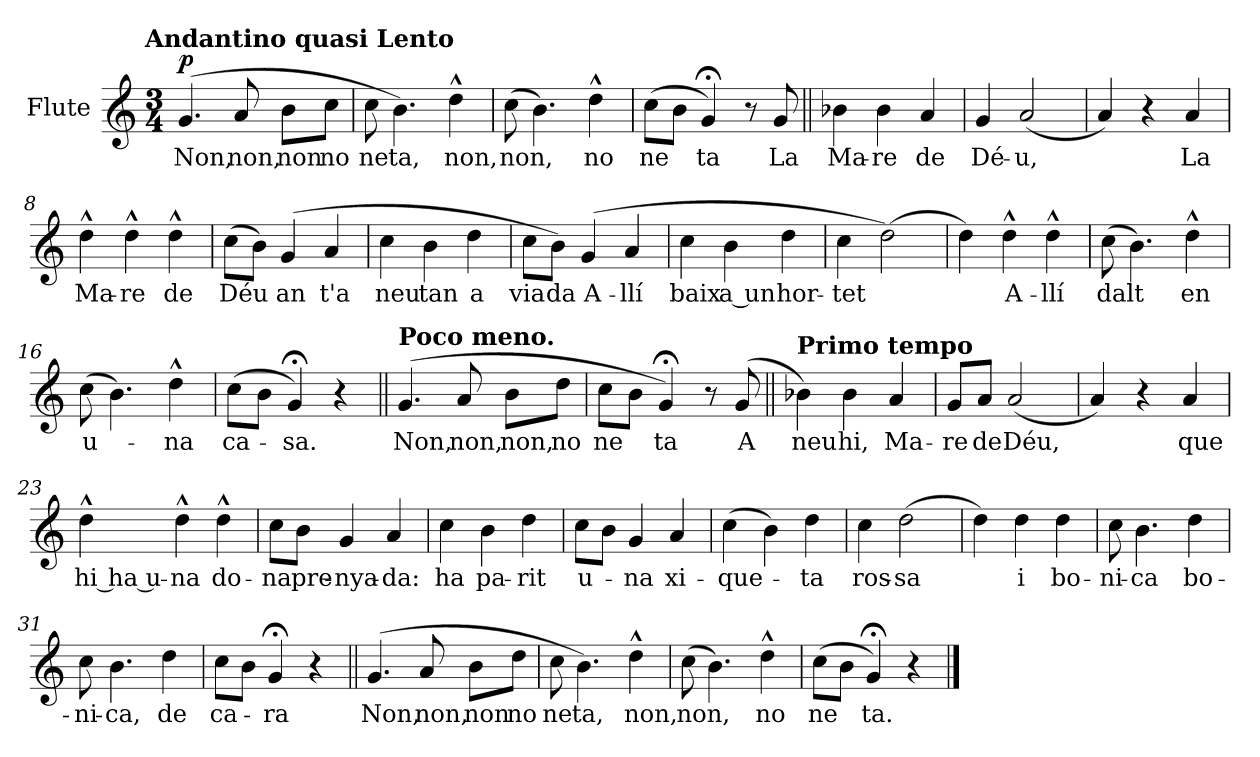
**kern	**text	**dynam
*part1	*part1	*part1
*staff1	*staff1	*staff1
*I"Flute	*	*
*I'Fl	*	*
*clefG2	*	*
*k[]	*	*
!!LO:TX:omd:t=Andantino quasi Lento
*M3/4	*	*
*MM80	*	*
=1	=1	=1
!	!	!LO:DY:a
(>4.g/	Non,	p
8a/	non,	.
8b\L	non	.
8cc\J	no	.
=2	=2	=2
8cc\	ne	.
4.b\)	ta,	.
4dd^^\	non,	.
=3	=3	=3
(>8cc\	non,	.
4.b\)	.	.
4dd^^\	no	.
=4	=4	=4
(>8cc\L	ne	.
8b\J	.	.
4g;</)	ta	.
8r	.	.
8g/	La	.
=5||	=5||	=5||
4b-X\	Ma-	.
4b-\	-re	.
4a/	de	.
=6	=6	=6
4g/	Dé-	.
(<2a/	-u,	.
!!LO:LB:g=z
=7	=7	=7
4a/)	.	.
4r	.	.
4a/	La	.
=8	=8	=8
4dd^^\	Ma-	.
4dd^^\	-re	.
4dd^^\	de	.
=9	=9	=9
(>8cc\L	Déu	.
8b\J)	.	.
(>4g/	an	.
4a/	t'a	.
=10	=10	=10
4cc\	neu	.
4b\	tan	.
4dd\	a	.
=11	=11	=11
8cc\L	via	.
8b\J)	da	.
(>4g/	A-	.
4a/	-llí	.
=12	=12	=12
4cc\	baix	.
4b\	a un	.
4dd\	hor-	.
!!LO:LB:g=z
=13	=13	=13
4cc\	-tet	.
(>2dd\)	.	.
=14	=14	=14
4dd\)	.	.
4dd^^\	A-	.
4dd^^\	-llí	.
=15	=15	=15
(>8cc\	dalt	.
4.b\)	.	.
4dd^^\	en	.
=16	=16	=16
(>8cc\	u-	.
4.b\)	.	.
4dd^^\	-na	.
=17	=17	=17
(>8cc\L	ca-	.
8b\J	.	.
4g;</)	-sa.	.
4r	.	.
=18||	=18||	=18||
!LO:TX:B:t=Poco meno.	!	!
(>4.g/	Non,	.
8a/	non,	.
8b\L	non,	.
8dd\J	no	.
!!LO:LB:g=z
=19	=19	=19
8cc\L	ne	.
8b\J	.	.
4g;</)	ta	.
8r	.	.
(<8g/	A	.
=20||	=20||	=20||
!LO:TX:B:t=Primo tempo	!	!
4b-X\)	neu	.
4b-\	hi,	.
4a/	Ma-	.
=21	=21	=21
8g/L	-re	.
8a/J	de	.
(<2a/	Déu,	.
=22	=22	=22
4a/)	.	.
4r	.	.
4a/	que	.
=23	=23	=23
4dd^^\	hi ha u-	.
4dd^^\	-na	.
4dd^^\	do-	.
=24	=24	=24
8cc\L	-na	.
8b\J	pre-	.
4g/	-nya-	.
4a/	-da:	.
!!LO:LB:g=z
=25	=25	=25
4cc\	ha	.
4b\	pa-	.
4dd\	-rit	.
=26	=26	=26
8cc\L	u-	.
8b\J	.	.
4g/	-na	.
4a/	xi-	.
=27	=27	=27
(>4cc\	-que-	.
4b\)	.	.
4dd\	-ta	.
=28	=28	=28
4cc\	ros-	.
(>2dd\	-sa	.
=29	=29	=29
4dd\)	.	.
4dd\	i	.
4dd\	bo-	.
=30	=30	=30
8cc\	-ni-	.
4.b\	-ca	.
4dd\	bo-	.
!!LO:LB:g=z
=31	=31	=31
8cc\	-ni-	.
4.b\	-ca,	.
4dd\	de	.
=32	=32	=32
8cc\L	ca-	.
8b\J	.	.
4g;</	-ra	.
4r	.	.
=33||	=33||	=33||
*MM80	*	*
(>4.g/	Non,	.
8a/	non,	.
8b\L	non	.
8dd\J	no	.
=34	=34	=34
8cc\	ne	.
4.b\)	ta,	.
4dd^^\	non,	.
=35	=35	=35
(>8cc\	non,	.
4.b\)	.	.
4dd^^\	no	.
=36	=36	=36
(>8cc\L	ne	.
8b\J	.	.
4g;</)	ta.	.
4r	.	.
==	==	==
*-	*-	*-
